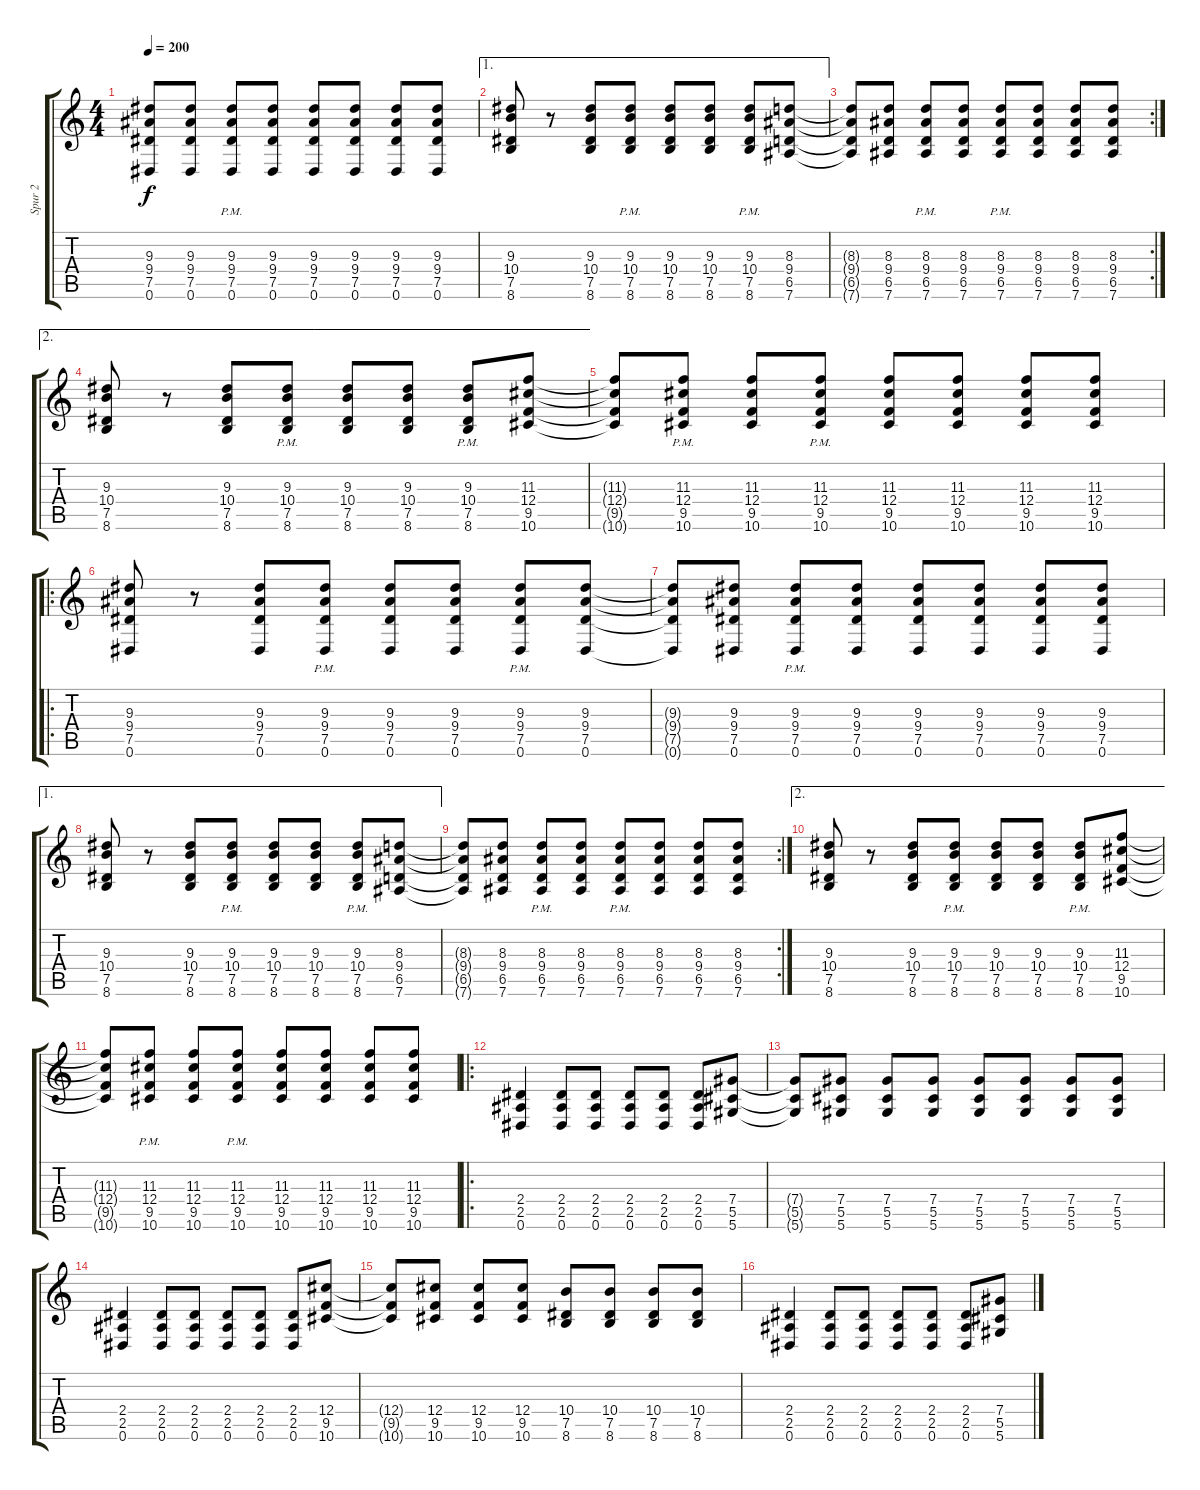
\track ("Spur 2" "Spur 2") {instrument distortionguitar}
\staff {score tabs}
\tuning (Eb4 Bb3 Gb3 Db3 Ab2 Eb2) {hide}
\ts (4 4)
\tempo 200
\clef g2
\ks c
(9.3{t} 9.4{t} 7.5{t} 0.6{t}).8{dy f} (9.3 9.4 7.5 0.6).8 (9.3{pm} 9.4{pm} 7.5{pm} 0.6{pm}).8 (9.3 9.4 7.5 0.6).8 (9.3 9.4 7.5 0.6).8 (9.3 9.4 7.5 0.6).8 (9.3 9.4 7.5 0.6).8 (9.3 9.4 7.5 0.6).8 |
\ae 1
(9.3 10.4 7.5 8.6).8 r.8 (9.3 10.4 7.5 8.6).8 (9.3{pm} 10.4{pm} 7.5{pm} 8.6{pm}).8 (9.3 10.4 7.5 8.6).8 (9.3 10.4 7.5 8.6).8 (9.3{pm} 10.4{pm} 7.5{pm} 8.6{pm}).8 (8.3 9.4 6.5 7.6).8 |
\rc 2
(8.3{t} 9.4{t} 6.5{t} 7.6{t}).8 (8.3 9.4 6.5 7.6).8 (8.3{pm} 9.4{pm} 6.5{pm} 7.6{pm}).8 (8.3 9.4 6.5 7.6).8 (8.3{pm} 9.4{pm} 6.5{pm} 7.6{pm}).8 (8.3 9.4 6.5 7.6).8 (8.3 9.4 6.5 7.6).8 (8.3 9.4 6.5 7.6).8 |
\ae 2
(9.3 10.4 7.5 8.6).8 r.8 (9.3 10.4 7.5 8.6).8 (9.3{pm} 10.4{pm} 7.5{pm} 8.6{pm}).8 (9.3 10.4 7.5 8.6).8 (9.3 10.4 7.5 8.6).8 (9.3{pm} 10.4{pm} 7.5{pm} 8.6{pm}).8 (11.3 12.4 9.5 10.6).8 |
(11.3{t} 12.4{t} 9.5{t} 10.6{t}).8 (11.3{pm} 12.4{pm} 9.5{pm} 10.6{pm}).8 (11.3 12.4 9.5 10.6).8 (11.3{pm} 12.4{pm} 9.5{pm} 10.6{pm}).8 (11.3 12.4 9.5 10.6).8 (11.3 12.4 9.5 10.6).8 (11.3 12.4 9.5 10.6).8 (11.3 12.4 9.5 10.6).8 |
\ro
(9.3 9.4 7.5 0.6).8 r.8 (9.3 9.4 7.5 0.6).8 (9.3{pm} 9.4{pm} 7.5{pm} 0.6{pm}).8 (9.3 9.4 7.5 0.6).8 (9.3 9.4 7.5 0.6).8 (9.3{pm} 9.4{pm} 7.5{pm} 0.6{pm}).8 (9.3 9.4 7.5 0.6).8 |
(9.3{t} 9.4{t} 7.5{t} 0.6{t}).8 (9.3 9.4 7.5 0.6).8 (9.3{pm} 9.4{pm} 7.5{pm} 0.6{pm}).8 (9.3 9.4 7.5 0.6).8 (9.3 9.4 7.5 0.6).8 (9.3 9.4 7.5 0.6).8 (9.3 9.4 7.5 0.6).8 (9.3 9.4 7.5 0.6).8 |
\ae 1
(9.3 10.4 7.5 8.6).8 r.8 (9.3 10.4 7.5 8.6).8 (9.3{pm} 10.4{pm} 7.5{pm} 8.6{pm}).8 (9.3 10.4 7.5 8.6).8 (9.3 10.4 7.5 8.6).8 (9.3{pm} 10.4{pm} 7.5{pm} 8.6{pm}).8 (8.3 9.4 6.5 7.6).8 |
\rc 2
(8.3{t} 9.4{t} 6.5{t} 7.6{t}).8 (8.3 9.4 6.5 7.6).8 (8.3{pm} 9.4{pm} 6.5{pm} 7.6{pm}).8 (8.3 9.4 6.5 7.6).8 (8.3{pm} 9.4{pm} 6.5{pm} 7.6{pm}).8 (8.3 9.4 6.5 7.6).8 (8.3 9.4 6.5 7.6).8 (8.3 9.4 6.5 7.6).8 |
\ae 2
(9.3 10.4 7.5 8.6).8 r.8 (9.3 10.4 7.5 8.6).8 (9.3{pm} 10.4{pm} 7.5{pm} 8.6{pm}).8 (9.3 10.4 7.5 8.6).8 (9.3 10.4 7.5 8.6).8 (9.3{pm} 10.4{pm} 7.5{pm} 8.6{pm}).8 (11.3 12.4 9.5 10.6).8 |
(11.3{t} 12.4{t} 9.5{t} 10.6{t}).8 (11.3{pm} 12.4{pm} 9.5{pm} 10.6{pm}).8 (11.3 12.4 9.5 10.6).8 (11.3{pm} 12.4{pm} 9.5{pm} 10.6{pm}).8 (11.3 12.4 9.5 10.6).8 (11.3 12.4 9.5 10.6).8 (11.3 12.4 9.5 10.6).8 (11.3 12.4 9.5 10.6).8 |
\ro
(2.4 2.5 0.6).4 (2.4 2.5 0.6).8 (2.4 2.5 0.6).8 (2.4 2.5 0.6).8 (2.4 2.5 0.6).8 (2.4 2.5 0.6).8 (7.4 5.5 5.6).8 |
(7.4{t} 5.5{t} 5.6{t}).8 (7.4 5.5 5.6).8 (7.4 5.5 5.6).8 (7.4 5.5 5.6).8 (7.4 5.5 5.6).8 (7.4 5.5 5.6).8 (7.4 5.5 5.6).8 (7.4 5.5 5.6).8 |
(2.4 2.5 0.6).4 (2.4 2.5 0.6).8 (2.4 2.5 0.6).8 (2.4 2.5 0.6).8 (2.4 2.5 0.6).8 (2.4 2.5 0.6).8 (12.4 9.5 10.6).8 |
(12.4{t} 9.5{t} 10.6{t}).8 (12.4 9.5 10.6).8 (12.4 9.5 10.6).8 (12.4 9.5 10.6).8 (10.4 7.5 8.6).8 (10.4 7.5 8.6).8 (10.4 7.5 8.6).8 (10.4 7.5 8.6).8 |
(2.4 2.5 0.6).4 (2.4 2.5 0.6).8 (2.4 2.5 0.6).8 (2.4 2.5 0.6).8 (2.4 2.5 0.6).8 (2.4 2.5 0.6).8 (7.4 5.5 5.6).8
